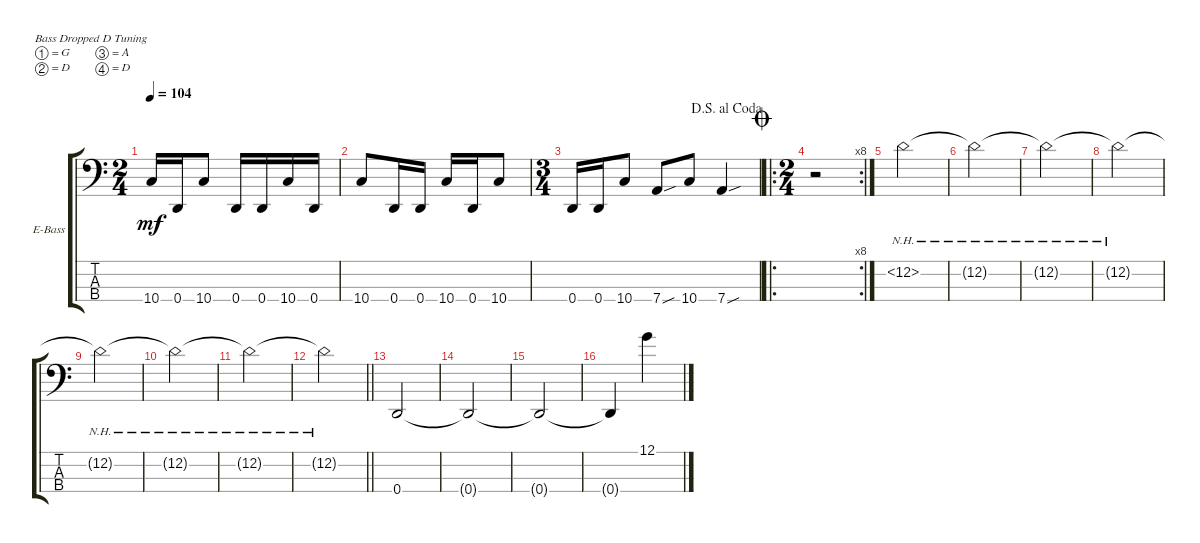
\defaultSystemsLayout 4
\bracketExtendMode groupsimilarinstruments
\firstSystemTrackNameOrientation horizontal
\otherSystemsTrackNameOrientation horizontal
\track ("Electric Bass" "E-Bass") {instrument electricbassfinger}
\staff {score tabs}
\tuning (G2 D2 A1 D1)
\ts (2 4)
\tempo 104
\clef f4
\ks c
10.4.16{dy mf} 0.4.16 10.4.8 0.4.16 0.4.16 10.4.16 0.4.16 |
10.4.8 0.4.16 0.4.16 10.4.16 0.4.16 10.4.8 |
\ts (3 4)
\jump dalsegnoalcoda
0.4.16 0.4.16 10.4.8 7.4{sou}.8 10.4.8 7.4{sou}.4 |
\ro
\rc 8
\ts (2 4)
\jump coda
r.2 |
12.2{nh}.2 |
12.2{nh t}.2 |
12.2{nh t}.2 |
12.2{nh t}.2 |
12.2{nh t}.2 |
12.2{nh t}.2 |
12.2{nh t}.2 |
\barLineRight lightlight
12.2{nh t}.2 |
0.4.2 |
0.4{t}.2 |
0.4{t}.2 |
0.4{t}.4 12.1.4
